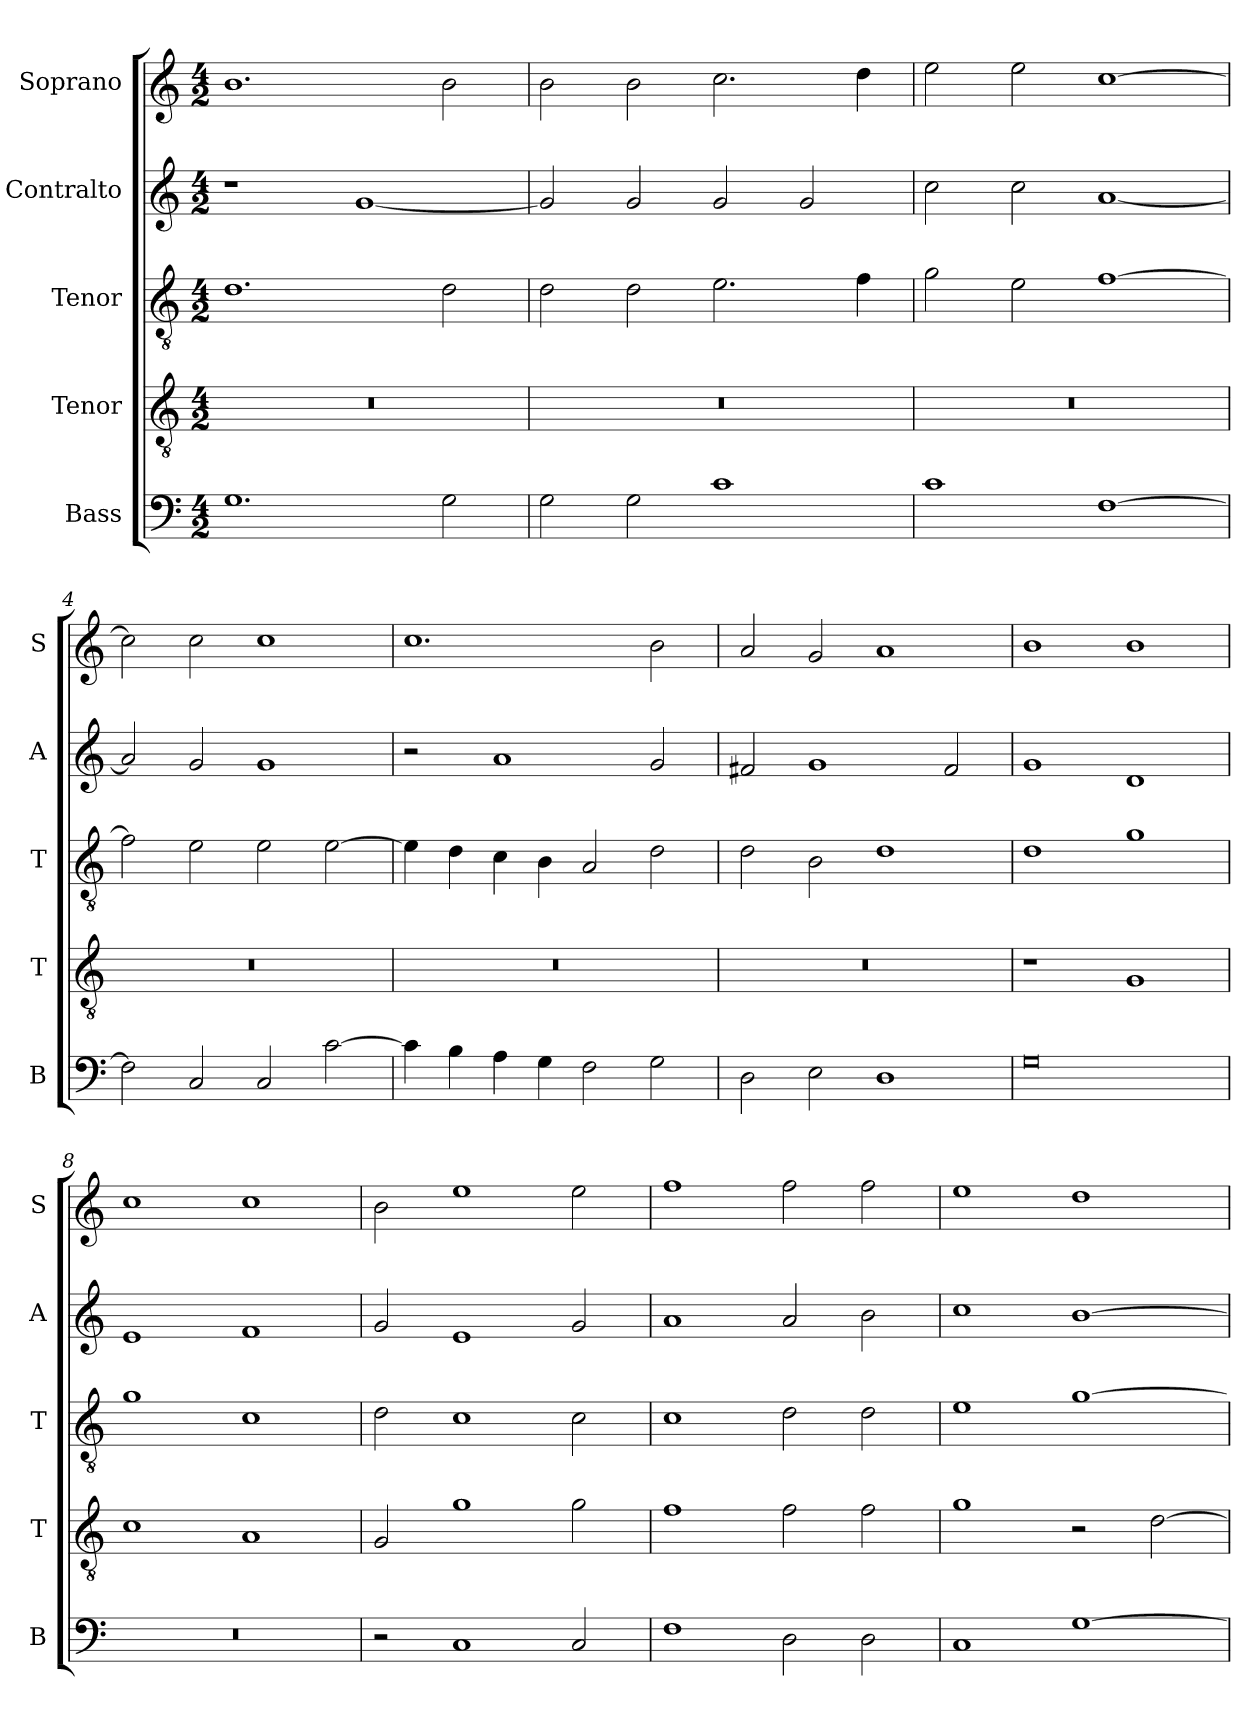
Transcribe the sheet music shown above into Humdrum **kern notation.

**kern	**kern	**kern	**kern	**kern
*part5	*part4	*part3	*part2	*part1
*staff5	*staff4	*staff3	*staff2	*staff1
*I"Bass	*I"Tenor	*I"Tenor	*I"Contralto	*I"Soprano
*I'B	*I'T	*I'T	*I'A	*I'S
*clefF4	*clefGv2	*clefGv2	*clefG2	*clefG2
*k[]	*k[]	*k[]	*k[]	*k[]
*G:mix	*G:mix	*G:mix	*G:mix	*G:mix
*M4/2	*M4/2	*M4/2	*M4/2	*M4/2
=1	=1	=1	=1	=1
1.G	0r	1.d	1r	1.b
.	.	.	[1g	.
2G	.	2d	.	2b
=2	=2	=2	=2	=2
2G	0r	2d	2g]	2b
2G	.	2d	2g	2b
1c	.	2.e	2g	2.cc
.	.	.	2g	.
.	.	4f	.	4dd
=3	=3	=3	=3	=3
1c	0r	2g	2cc	2ee
.	.	2e	2cc	2ee
[1F	.	[1f	[1a	[1cc
=4	=4	=4	=4	=4
2F]	0r	2f]	2a]	2cc]
2C	.	2e	2g	2cc
2C	.	2e	1g	1cc
[2c	.	[2e	.	.
=5	=5	=5	=5	=5
4c]	0r	4e]	2r	1.cc
4B	.	4d	.	.
4A	.	4c	1a	.
4G	.	4B	.	.
2F	.	2A	.	.
2G	.	2d	2g	2b
=6	=6	=6	=6	=6
2D	0r	2d	2f#X	2a
2E	.	2B	1g	2g
1D	.	1d	.	1a
.	.	.	2f#	.
=7	=7	=7	=7	=7
0G	1r	1d	1g	1b
.	1G	1g	1d	1b
=8	=8	=8	=8	=8
0r	1c	1g	1e	1cc
.	1A	1c	1f	1cc
=9	=9	=9	=9	=9
2r	2G	2d	2g	2b
1C	1g	1c	1e	1ee
2C	2g	2c	2g	2ee
=10	=10	=10	=10	=10
1F	1f	1c	1a	1ff
2D	2f	2d	2a	2ff
2D	2f	2d	2b	2ff
=11	=11	=11	=11	=11
1C	1g	1e	1cc	1ee
[1G	2r	[1g	[1b	1dd
.	[2d	.	.	.
=	=	=	=	=
*-	*-	*-	*-	*-
